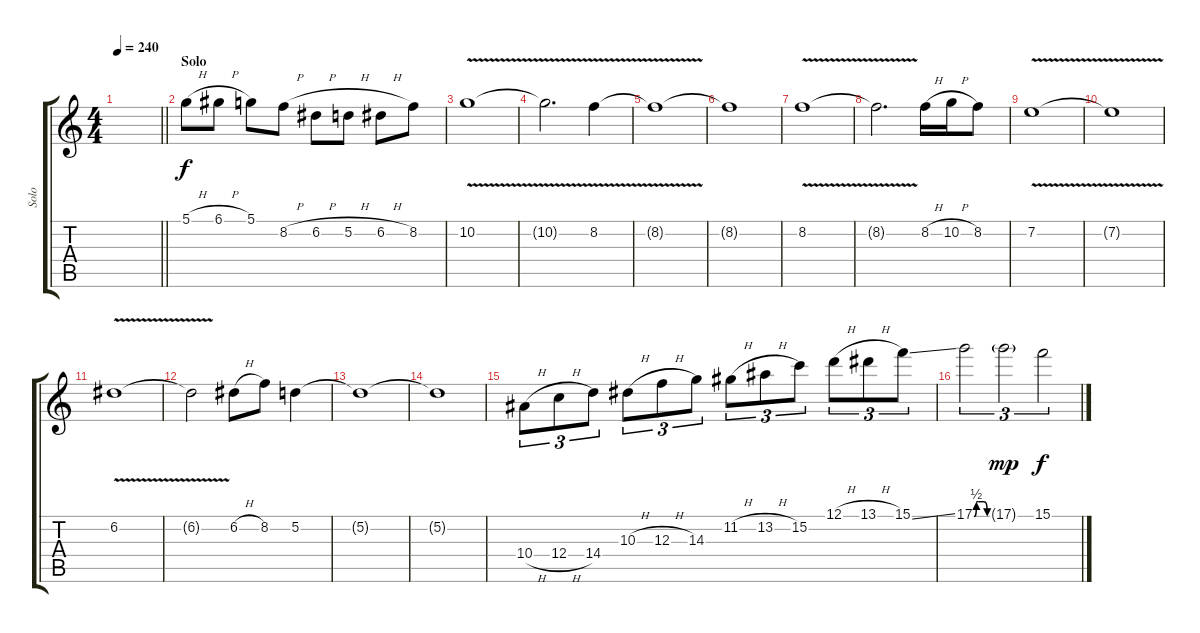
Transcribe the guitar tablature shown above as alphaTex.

\track ("Solo" "Solo") {instrument distortionguitar}
\staff {score tabs}
\tuning (D4 A3 F3 C3 G2 C2) {hide}
\ts (4 4)
\tempo 240
\clef g2
\barLineRight lightlight
\ks c
|
\section ("" "Solo")
5.1{h}.8 6.1{h}.8 5.1.8 8.2{h}.8 6.2{h}.8 5.2{h}.8 6.2{h}.8 8.2.8 |
10.2{v}.1 |
10.2{t}.2{d} 8.2{v}.4 |
8.2{t}.1 |
8.2{t}.1 |
8.2{v}.1 |
8.2{t}.2{d} 8.2{h}.16 10.2{h}.16 8.2.8 |
7.2{v}.1 |
7.2{t}.1{volume 0} |
6.2{v}.1{volume 16} |
6.2{t}.2 6.2{h}.8 8.2.8 5.2.4 |
5.2{t}.1 |
5.2{t}.1 |
10.4{h}.8{tu (3 2)} 12.4{h}.8{tu (3 2)} 14.4.8{tu (3 2)} 10.3{h}.8{tu (3 2)} 12.3{h}.8{tu (3 2)} 14.3.8{tu (3 2)} 11.2{h}.8{tu (3 2)} 13.2{h}.8{tu (3 2)} 15.2.8{tu (3 2)} 12.1{h}.8{tu (3 2)} 13.1{h}.8{tu (3 2)} 15.1{ss}.8{tu (3 2)} |
17.1{be (custom 0 0 10 2 20 2 45 2 60 0)}.2{tu (3 2)} 17.1{g}.2{tu (3 2) dy mp} 15.1.2{tu (3 2) dy f}
